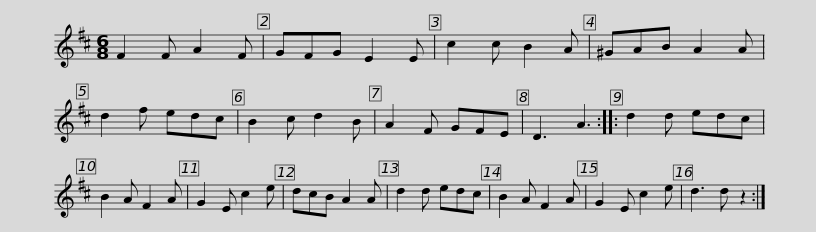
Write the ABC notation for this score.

X:1
L:1/8
M:6/8
I:linebreak $
K:D
V:1 treble
V:1
 F2 F A2 F | GFG E2 E | c2 c B2 A | ^GAB A2 A | d2 f edc | %5
 B2 c d2 B | A2 F GFE | D3 A3 ::$ d2 d edc | B2 A F2 A | %10
 G2 E c2 e | dcB A2 A | d2 d edc | B2 A F2 A | G2 E c2 e | %15
 d3 d z2 :| %16
